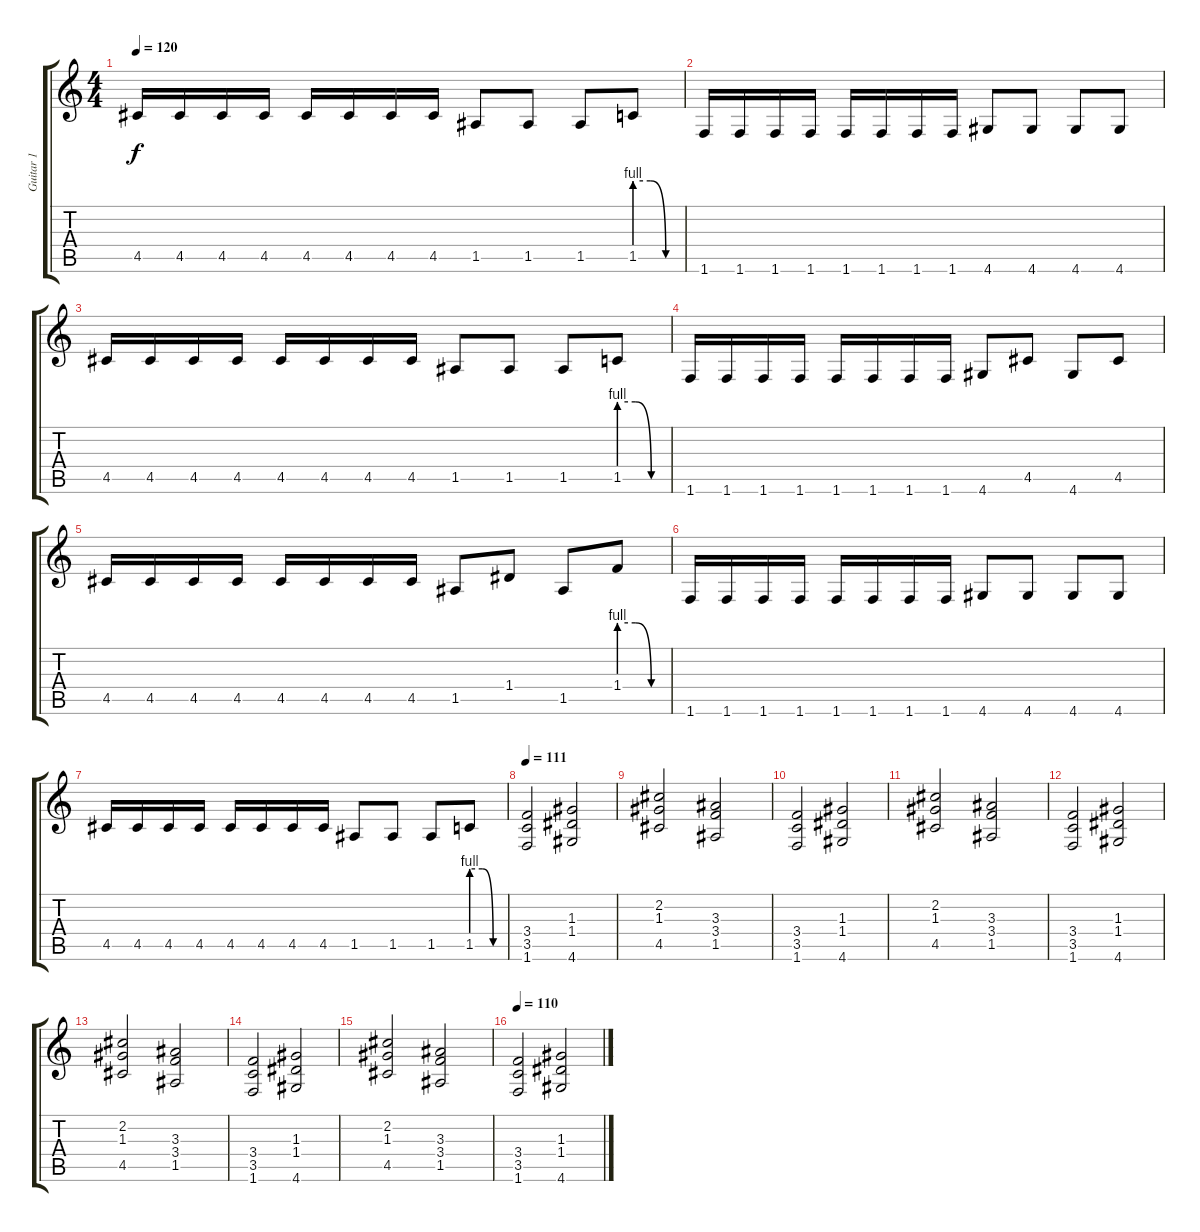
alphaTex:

\track ("Guitar 1" "Guitar 1") {instrument distortionguitar}
\staff {score tabs}
\tuning (E4 B3 G3 D3 A2 E2) {hide}
\ts (4 4)
\tempo 120
\clef g2
\ks c
4.5.16{dy f} 4.5.16 4.5.16 4.5.16 4.5.16 4.5.16 4.5.16 4.5.16 1.5.8 1.5.8 1.5.8 1.5{be (custom 0 4 20 4 40 0 60 0)}.8 |
1.6.16 1.6.16 1.6.16 1.6.16 1.6.16 1.6.16 1.6.16 1.6.16 4.6.8 4.6.8 4.6.8 4.6.8 |
4.5.16 4.5.16 4.5.16 4.5.16 4.5.16 4.5.16 4.5.16 4.5.16 1.5.8 1.5.8 1.5.8 1.5{be (custom 0 4 20 4 40 0 60 0)}.8 |
1.6.16 1.6.16 1.6.16 1.6.16 1.6.16 1.6.16 1.6.16 1.6.16 4.6.8 4.5.8 4.6.8 4.5.8 |
4.5.16 4.5.16 4.5.16 4.5.16 4.5.16 4.5.16 4.5.16 4.5.16 1.5.8 1.4.8 1.5.8 1.4{be (custom 0 4 20 4 40 0 60 0)}.8 |
1.6.16 1.6.16 1.6.16 1.6.16 1.6.16 1.6.16 1.6.16 1.6.16 4.6.8 4.6.8 4.6.8 4.6.8 |
4.5.16 4.5.16 4.5.16 4.5.16 4.5.16 4.5.16 4.5.16 4.5.16 1.5.8 1.5.8 1.5.8 1.5{be (custom 0 4 20 4 40 0 60 0)}.8 |
\tempo 111
(3.4 3.5 1.6).2{volume 10 balance 0 instrument overdrivenguitar} (1.3 1.4 4.6).2 |
(2.2 1.3 4.5).2 (3.3 3.4 1.5).2 |
(3.4 3.5 1.6).2 (1.3 1.4 4.6).2 |
(2.2 1.3 4.5).2 (3.3 3.4 1.5).2 |
(3.4 3.5 1.6).2 (1.3 1.4 4.6).2 |
(2.2 1.3 4.5).2 (3.3 3.4 1.5).2 |
(3.4 3.5 1.6).2 (1.3 1.4 4.6).2 |
(2.2 1.3 4.5).2 (3.3 3.4 1.5).2 |
\tempo 110
(3.4 3.5 1.6).2 (1.3 1.4 4.6).2
